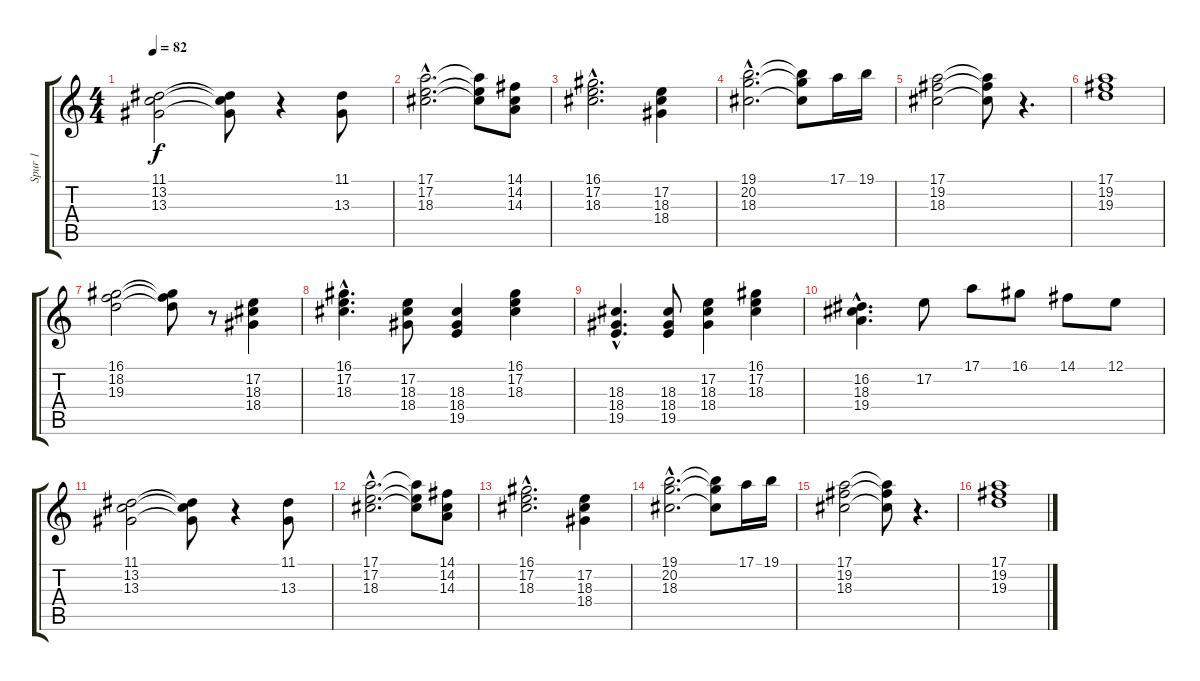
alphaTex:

\track ("Spur 1" "Spur 1") {instrument lead6voice}
\staff {score tabs}
\tuning (E4 B3 G3 D3 A2 E2) {hide}
\ts (4 4)
\tempo 82
\clef g2
\ks c
(11.1 13.2 13.3).2{dy f} (11.1{t} 13.2{t} 13.3{t}).8 r.4 (11.1 13.3).8 |
(17.1{hac} 17.2{hac} 18.3{hac}).2{d} (17.1{t} 17.2{t} 18.3{t}).8 (14.1 14.2 14.3).8 |
(16.1{hac} 17.2{hac} 18.3{hac}).2{d} (17.2 18.3 18.4).4 |
(19.1{hac} 20.2{hac} 18.3{hac}).2{d} (19.1{t} 20.2{t} 18.3{t}).8 17.1.16 19.1.16 |
(17.1 19.2 18.3).2 (17.1{t} 19.2{t} 18.3{t}).8 r.4{d} |
(17.1 19.2 19.3).1 |
(16.1 18.2 19.3).2 (16.1{t} 18.2{t} 19.3{t}).8 r.8 (17.2 18.3 18.4).4 |
(16.1{hac} 17.2{hac} 18.3{hac}).4{d} (17.2 18.3 18.4).8 (18.3 18.4 19.5).4 (16.1 17.2 18.3).4 |
(18.3{hac} 18.4{hac} 19.5{hac}).4{d} (18.3 18.4 19.5).8 (17.2 18.3 18.4).4 (16.1 17.2 18.3).4 |
(16.2{hac} 18.3 19.4).4{d} 17.2.8 17.1.8 16.1.8 14.1.8 12.1.8 |
(11.1 13.2 13.3).2 (11.1{t} 13.2{t} 13.3{t}).8 r.4 (11.1 13.3).8 |
(17.1{hac} 17.2{hac} 18.3{hac}).2{d} (17.1{t} 17.2{t} 18.3{t}).8 (14.1 14.2 14.3).8 |
(16.1{hac} 17.2{hac} 18.3{hac}).2{d} (17.2 18.3 18.4).4 |
(19.1{hac} 20.2{hac} 18.3{hac}).2{d} (19.1{t} 20.2{t} 18.3{t}).8 17.1.16 19.1.16 |
(17.1 19.2 18.3).2 (17.1{t} 19.2{t} 18.3{t}).8 r.4{d} |
(17.1 19.2 19.3).1
